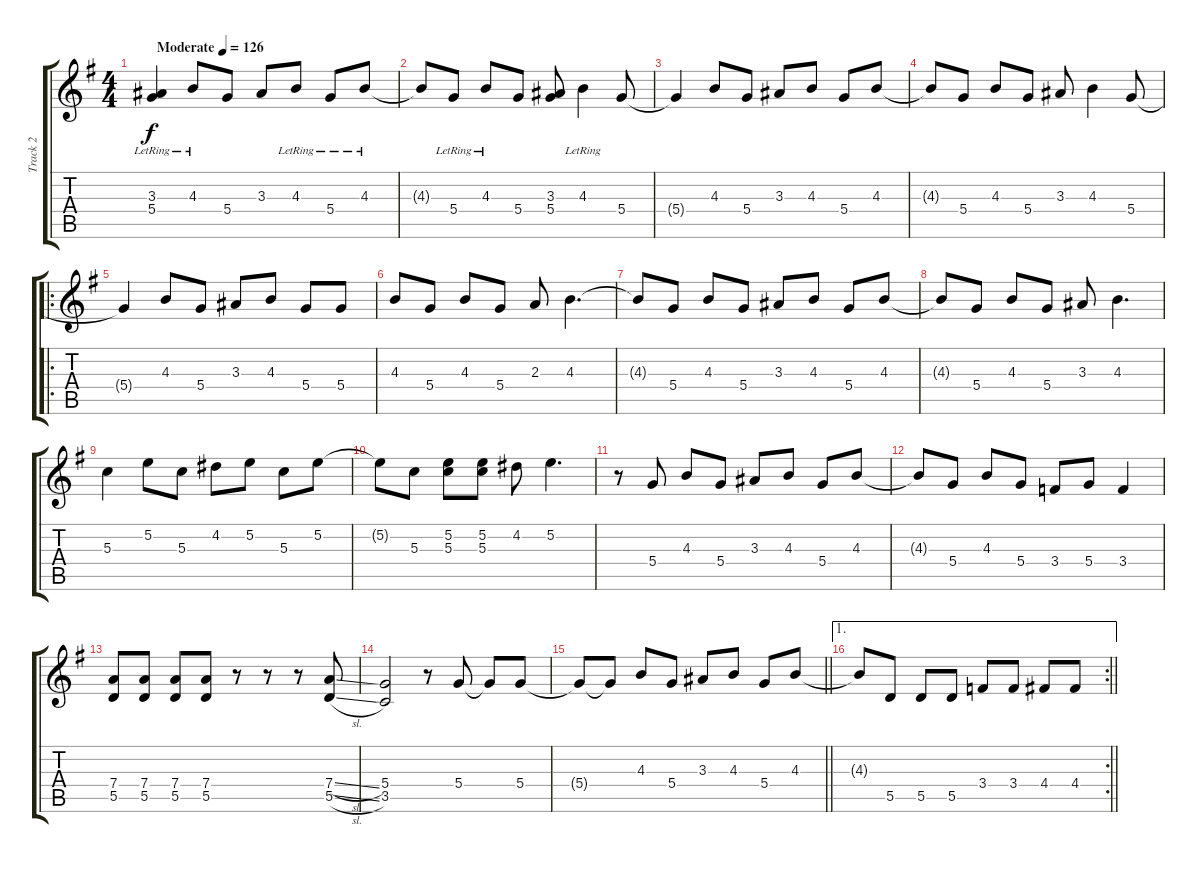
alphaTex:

\track ("Track 2" "Track 2") {instrument electricguitarclean}
\staff {score tabs}
\tuning (E4 B3 G3 D3 A2 E2) {hide}
\ts (4 4)
\tempo (126 "Moderate")
\clef g2
\ks g
(3.3 5.4{lr}).4{dy f instrument electricguitarclean} 4.3{lr}.8 5.4.8 3.3.8 4.3{lr}.8 5.4{lr}.8 4.3{lr}.8 |
4.3{t}.8 5.4{lr}.8 4.3{lr}.8 5.4.8 (3.3 5.4).8 4.3{lr}.4 5.4.8 |
5.4{t}.4 4.3.8 5.4.8 3.3.8 4.3.8 5.4.8 4.3.8 |
4.3{t}.8 5.4.8 4.3.8 5.4.8 3.3.8 4.3.4 5.4.8 |
\ro
5.4{t}.4 4.3.8 5.4.8 3.3.8 4.3.8 5.4.8 5.4.8 |
4.3.8 5.4.8 4.3.8 5.4.8 2.3.8 4.3.4{d} |
4.3{t}.8 5.4.8 4.3.8 5.4.8 3.3.8 4.3.8 5.4.8 4.3.8 |
4.3{t}.8 5.4.8 4.3.8 5.4.8 3.3.8 4.3.4{d} |
5.3.4 5.2.8 5.3.8 4.2.8 5.2.8 5.3.8 5.2.8 |
5.2{t}.8 5.3.8 (5.2 5.3).8 (5.2 5.3).8 4.2.8 5.2.4{d} |
r.8 5.4.8 4.3.8 5.4.8 3.3.8 4.3.8 5.4.8 4.3.8 |
4.3{t}.8 5.4.8 4.3.8 5.4.8 3.4.8 5.4.8 3.4.4 |
(7.4 5.5).8 (7.4 5.5).8 (7.4 5.5).8 (7.4 5.5).8 r.8 r.8 r.8 (7.4{sl} 5.5{sl}).8 |
(5.4 3.5).2 r.8 5.4.8 5.4{t}.8 5.4.8 |
\barLineRight lightlight
5.4{t}.8 5.4{t}.8 4.3.8 5.4.8 3.3.8 4.3.8 5.4.8 4.3.8 |
\ae 1
\rc 2
\barLineRight lightlight
4.3{t}.8 5.5.8 5.5.8 5.5.8 3.4.8 3.4.8 4.4.8 4.4.8
